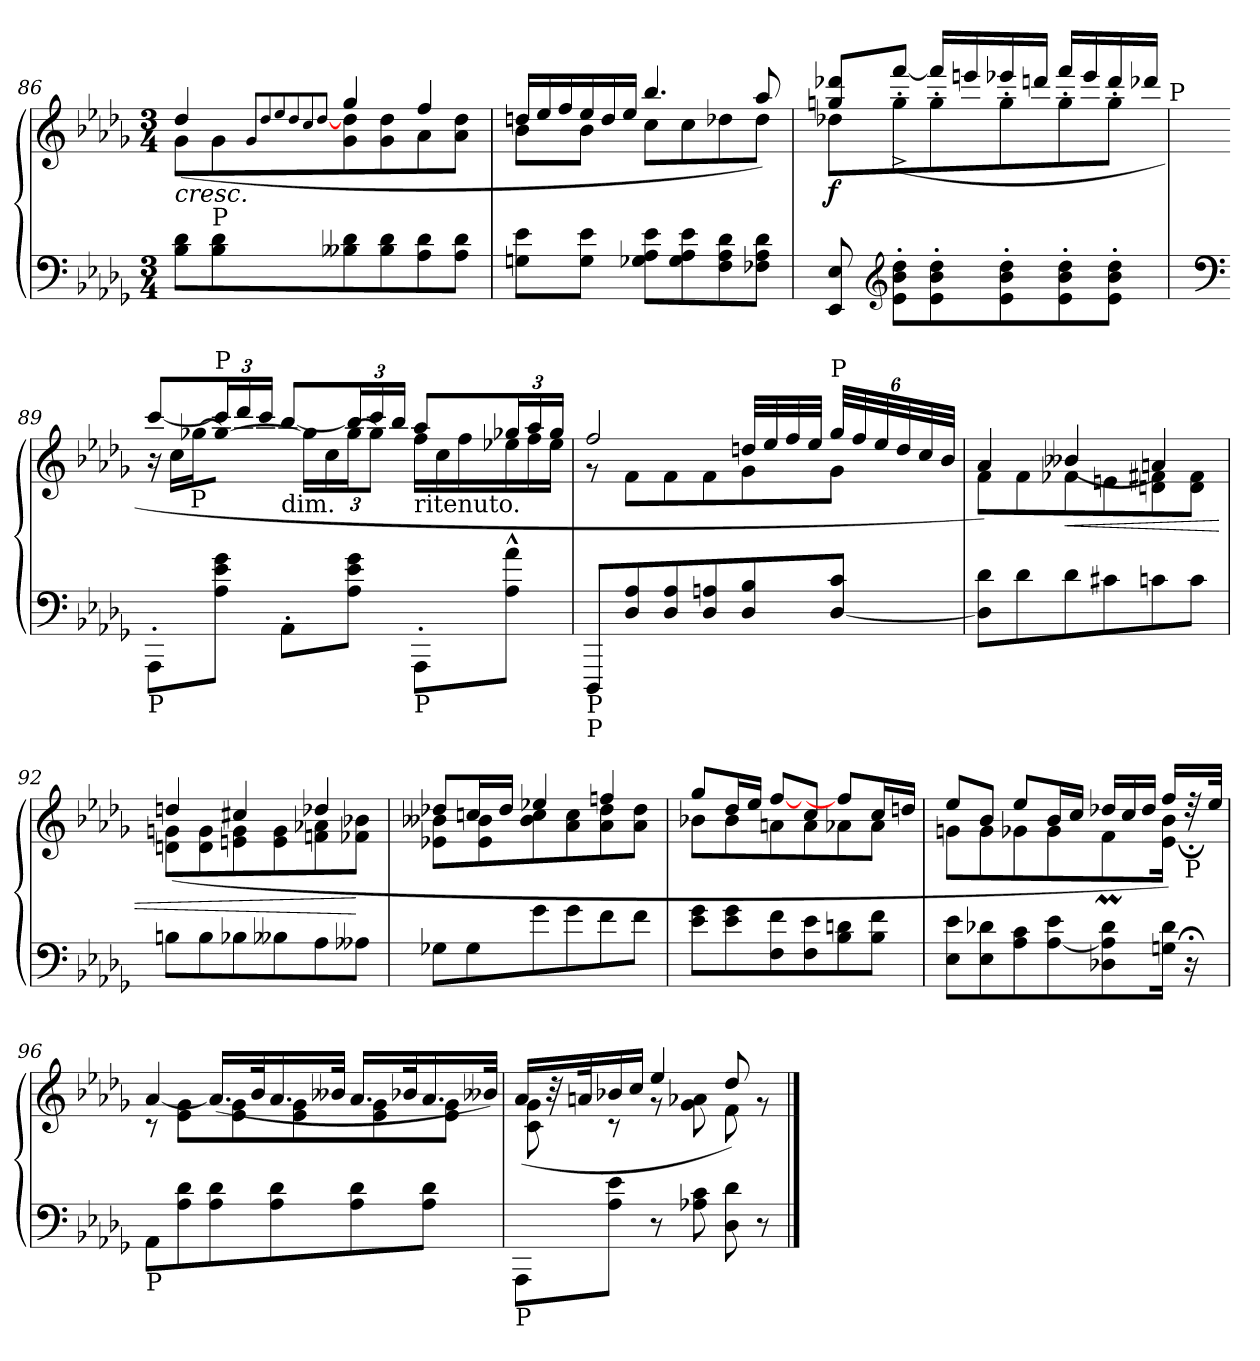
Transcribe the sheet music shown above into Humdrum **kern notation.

**kern	**kern	**dynam
*part1	*part1	*part1
*staff2	*staff1	*staff1/2
!!LO:PB:g=z
*clefF4	*clefG2	*
*k[b-e-a-d-g-]	*k[b-e-a-d-g-]	*
*M3/4	*M3/4	*
=86	=86	=86
!	!	!LO:HP:b
*	*^	*
*	*	*^	*
8B-\ 8d-\L	2.ryy	(>4dd-/	8g-\L	<
!	!	!	!LO:TX:b:t=P	!
8B-\ 8d-\	.	.	8g-\	.
.	.	8qg-/L	.	.
.	.	8qdd-/	.	.
.	.	8qee-/	.	.
.	.	8qdd-/	.	.
.	.	8qcc/	.	.
.	.	[8qdd-/J	.	.
8B--X\ 8d-\	.	4gg-/	8g-\ 8dd-\	.
8B--\ 8d-\	.	.	8g-\ 8dd-\	.
8A-\ 8d-\	.	4ff/	8a-\	.
8A-\ 8d-\J	.	.	8a-\ 8dd-\J	.
=87	=87	=87	=87	=87
*	*	*Xtuplet	*	*
8Gn\ 8e-\L	2.ryy	24ddn/LL	8b-\L	.
.	.	24ee-/	.	.
.	.	24ff/	.	.
8G\ 8e-\J	.	24ee-/	8b-\J	.
.	.	24dd/	.	.
.	.	24ee-/JJ	.	.
8G-X\ 8A-\ 8e-\L	.	4.bb-/	8cc\L	.
8G-\ 8A-\ 8e-\	.	.	8cc\	.
8F\ 8A-\ 8d-\	.	.	8dd-X\	.
8F-X\ 8A-\ 8d-\J	.	8aa-/)	8dd-\J	.
=88	=88	=88	=88	=88
!	!	!	!	!LO:DY:b
8EE-/ 8E-/	2.ryy	8ggn/ 8ddd-X/L	8dd-X\L	f
*clefG2	*	*	*	*
8e-\' 8b-\' 8dd-\'L	.	(>[8fff^/J	8gg'\	.
8e-\' 8b-\' 8dd-\'	.	16fff/LL]	8gg'\	.
.	.	16eeen/	.	.
8e-\' 8b-\' 8dd-\'	.	16eee-X/	8gg'\	.
.	.	16dddn/JJ	.	.
8e-\' 8b-\' 8dd-\'	.	16fff/LL	8gg'\	.
.	.	16eee-/	.	.
8e-\' 8b-\' 8dd-\'J	.	16ddd/	8gg'\J	.
.	.	16ddd-X/JJ	.	.
!	!	!LO:TX:a:t=P	!	!
!!LO:LB:g=z	!!	!!
=89	=89	=89	=89	=89
*clefF4	*	*	*	*
!LO:TX:b:t=P	!	!	!	!
8AAA-'\L	2.ryy	[8ccc/L	24r	.
.	.	.	24cc\LL	.
!	!	!	!LO:TX:b:t=P	!
.	.	.	[24gg-X\J	.
*	*	*tuplet	*	*
*	*	*Xbrackettup	*	*
!	!	!LO:TX:a:t=P	!	!
8A-\ 8e-\ 8g-\J	.	24ccc/L]	8gg-\J_	.
.	.	24ddd-/	.	.
.	.	24ccc/JJ	.	.
*	*	*	*Xtuplet	*
!	!	!LO:TX:b:t=dim.	!	!
8AA-'\L	.	[8bb-/L	24gg-\LL]	.
.	.	.	24cc\	.
.	.	.	[24gg-\J	.
8A-\ 8e-\ 8g-\J	.	24bb-/L]	8gg-\J]	.
.	.	24ccc/	.	.
.	.	24bb-/JJ	.	.
!	!	!LO:TX:b:t=ritenuto.	!	!
!LO:TX:b:t=P	!	!	!	!
8AAA-'\L	.	8aa-/L	24ff\LL	.
.	.	.	24cc\	.
.	.	.	24ff\	.
8A-\^^ 8a-\^^J	.	24gg-X/L	24ee-X\	.
.	.	24aa-/	24ff\	.
.	.	24gg-/JJ	24ee-\JJ	[
=90	=90	=90	=90	=90
!LO:TX:b:t=P	!	!	!	!
!LO:TX:b:t=P	!	!	!	!
8DDD-/L	2.ryy	2ff/	8rg	.
8D-/ 8A-/	.	.	8f\L	.
8D-/ 8A-/	.	.	8f\	.
8D-/ 8An/	.	.	8f\	.
8D-/ 8B-/	.	32ddn/LLL	8g-\	.
.	.	32ee-/	.	.
.	.	32ff/	.	.
.	.	32ee-/JJJ	.	.
*	*	*tuplet	*	*
!	!	!LO:TX:a:t=P	!	!
[8D-/ 8c/J	.	48gg-/LLL	8g-\J	.
.	.	48ff/	.	.
.	.	48ee-/	.	.
.	.	48dd/	.	.
.	.	48cc/	.	.
.	.	48b-/JJJ	.	.
!!LO:LB:g=z	!!	!!
=91	=91	=91	=91	=91
8D-\] 8d-\L	2.ryy	4a-/)	8f\L	.
8d-\	.	.	8f\	.
!	!	!	!	!LO:HP:b
8d-\	.	(>4b--X/	8f-X\	<
8c#X\	.	.	8en\	.
8cn\	.	4an/)	8dn\ 8f#X\	.
8c\J	.	.	8d\ 8f#\J	.
=92	=92	=92	=92	=92
8Bn\L	2.ryy	(>4ddn/	8dn\ 8gn\L	.
8B\	.	.	8d\ 8g\	.
8B-X\	.	4cc#X/	8en\ 8g\	.
8B--X\	.	.	8e\ 8g\	.
8A-\	.	4dd-X/	8fn\ 8a-X\	.
8A--X\J	.	.	8f-X\ 8b-X\J	[
=93	=93	=93	=93	=93
8G-X\L	2.ryy	8dd-X/L	8e-X\ 8b--X\L	.
8G-\	.	16ccn/L	8e-\ 8b--\	.
.	.	16dd-/JJ	.	.
8g-\	.	4ee-X/	8b--\ 8cc\	.
8g-\	.	.	8a-\ 8cc\	.
8f\	.	4ffn/	8a-\ 8dd-\	.
8f\J	.	.	8a-\ 8dd-\J	.
!!LO:LB:g=z	!!	!!
=94	=94	=94	=94	=94
8e-\ 8g-\L	2.ryy	8gg-/L	8b-X\L	.
8e-\ 8g-\	.	16dd-/L	8b-\	.
.	.	16ee-/JJ	.	.
8F\ 8f\	.	[8ff/L	8an\	.
8F\ 8e-\	.	8cc/J	8a\	.
8B-\ 8dn\	.	8ff/L]	8a-X\	.
8B-\ 8f\J	.	16cc/L	8a-\J	.
.	.	16ddn/JJ	.	.
=95	=95	=95	=95	=95
8E-\ 8e-\L	2.ryy	8ee-/L	8gn\L	.
8E-\ 8d-X\	.	8b-/J	8g\	.
8A-\ 8c\	.	8ee-/L	8g-X\	.
[8A-\ 8e-\	.	16b-/L	8g-\	.
.	.	16cc/JJ	.	.
*	*	*Xtuplet	*	*
8D-X\ 8A-\] 8d-\	.	24dd-XM/LL	8f\	.
.	.	24cc/	.	.
.	.	24dd-/JJ	.	.
16Gn\ 16d-\Jk	.	16ff/LL)	16e-\ 16b-\Jk	.
!	!	!LO:TX:b:t=P	!	!
16r;	.	32r;dd	16ryy	.
.	.	32ee-/JJk	.	.
!!LO:LB:g=z	!!	!!
=96	=96	=96	=96	=96
!LO:TX:b:t=P	!	!	!	!
8AA-\L	2.ryy	[4a-/	8rc	.
8A-\ 8d-\	.	.	8e-\ 8g-\L	.
8A-\ 8d-\	.	(>16.a-/LL]	8e-\ 8g-\	.
.	.	32b-/K	.	.
8A-\ 8d-\	.	16.a-/	8e-\ 8g-\	.
.	.	32b--X/JJk	.	.
8A-\ 8d-\	.	16.a-/LL	8e-\ 8g-\	.
.	.	32b-X/K	.	.
8A-\ 8d-\J	.	16.a-/	8e-\ 8g-\J	.
.	.	32b--X/JJk)	.	.
=97	=97	=97	=97	=97
!LO:TX:b:t=P	!	!	!	!
8AAA-\L	2.ryy	(>16a-/LL	8c\ 8g-\	.
.	.	32r	.	.
.	.	32an/K	.	.
8A-\ 8e-\J	.	16b-X/	8rc	.
.	.	16cc/JJ	.	.
8r	.	4ee-/	8rg	.
8A-X\ 8c\	.	.	8g-\ 8a-X\	.
8D-\ 8d-\	.	8dd-/)	8f\	.
8r	.	8r	8ryy	.
!	!	!	!LO:TX:a:B:t=Fin.	!
*	*v	*v	*v	*
==	==	==
*-	*-	*-
